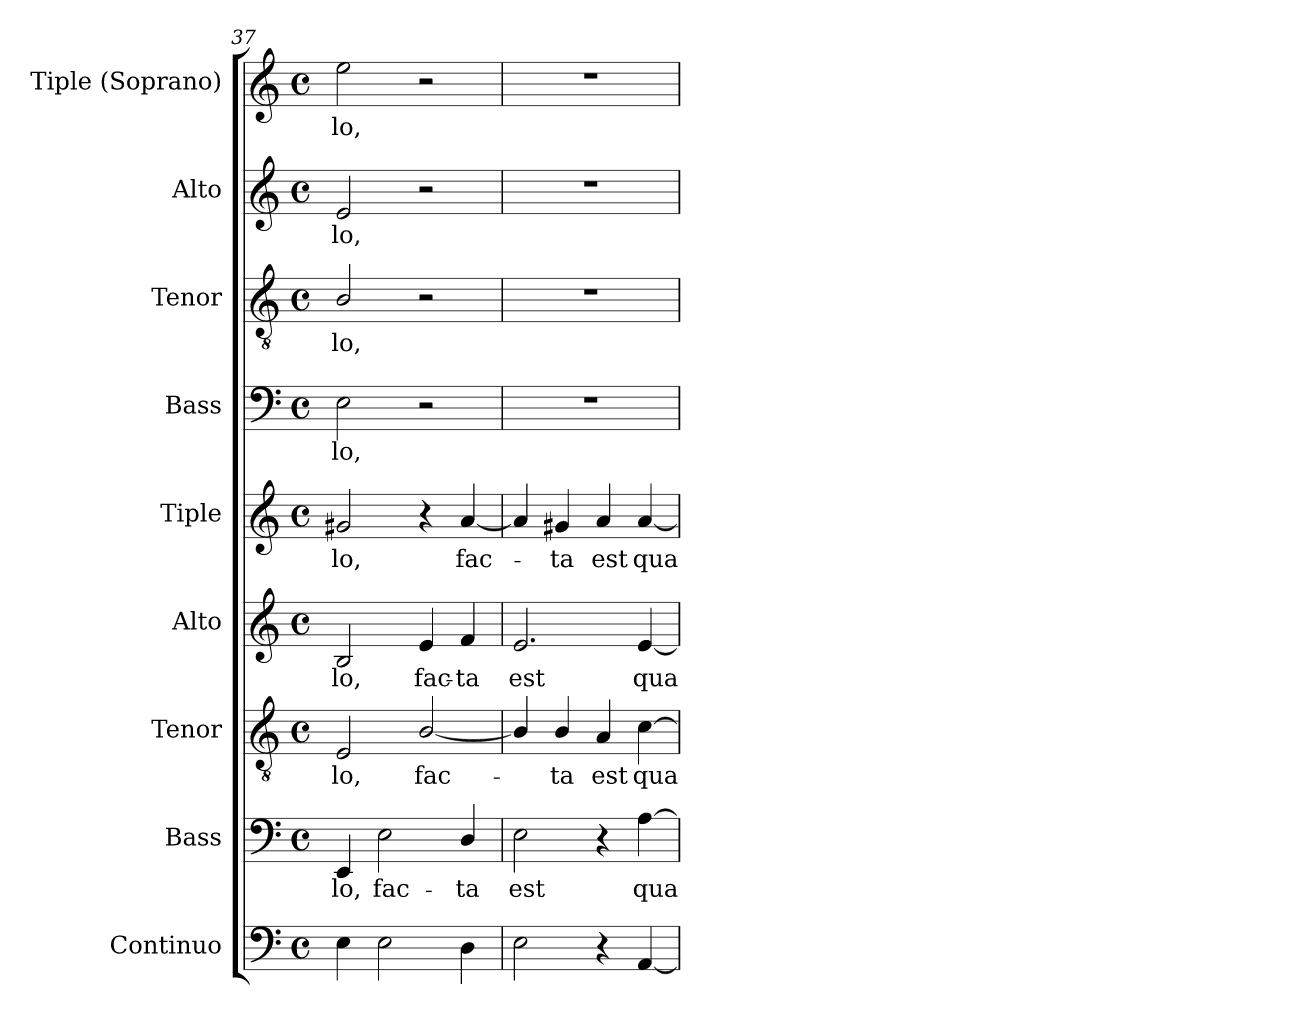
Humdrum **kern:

**kern	**kern	**text	**kern	**text	**kern	**text	**kern	**text	**kern	**text	**kern	**text	**kern	**text	**kern	**text
*part9	*part8	*part8	*part7	*part7	*part6	*part6	*part5	*part5	*part4	*part4	*part3	*part3	*part2	*part2	*part1	*part1
*staff9	*staff8	*staff8	*staff7	*staff7	*staff6	*staff6	*staff5	*staff5	*staff4	*staff4	*staff3	*staff3	*staff2	*staff2	*staff1	*staff1
*I"Continuo	*I"Bass	*	*I"Tenor	*	*I"Alto	*	*I"Tiple	*	*I"Bass	*	*I"Tenor	*	*I"Alto	*	*I"Tiple (Soprano)	*
*I'Cont.	*I'B.	*	*I'T.	*	*I'A.	*	*	*	*I'B.	*	*I'T.	*	*I'A.	*	*I'S.	*
*clefF4	*clefF4	*	*clefGv2	*	*clefG2	*	*clefG2	*	*clefF4	*	*clefGv2	*	*clefG2	*	*clefG2	*
*	*	*	*ITrd7c12	*	*	*	*	*	*	*	*ITrd7c12	*	*	*	*	*
*k[]	*k[]	*	*k[]	*	*k[]	*	*k[]	*	*k[]	*	*k[]	*	*k[]	*	*k[]	*
*C:	*C:	*	*C:	*	*C:	*	*C:	*	*C:	*	*C:	*	*C:	*	*C:	*
*M4/4	*M4/4	*	*M4/4	*	*M4/4	*	*M4/4	*	*M4/4	*	*M4/4	*	*M4/4	*	*M4/4	*
*met(c)	*met(c)	*	*met(c)	*	*met(c)	*	*met(c)	*	*met(c)	*	*met(c)	*	*met(c)	*	*met(c)	*
=37	=37	=37	=37	=37	=37	=37	=37	=37	=37	=37	=37	=37	=37	=37	=37	=37
!	!	!LO:LY:b:color=#000000	!	!	!	!	!	!	!	!	!	!	!	!	!	!
!	!	!	!	!LO:LY:b:color=#000000	!	!	!	!	!	!	!	!	!	!	!	!
!	!	!	!	!	!	!LO:LY:b:color=#000000	!	!	!	!	!	!	!	!	!	!
!	!	!	!	!	!	!	!	!LO:LY:b:color=#000000	!	!	!	!	!	!	!	!
!	!	!	!	!	!	!	!	!	!	!LO:LY:b:color=#000000	!	!	!	!	!	!
!	!	!	!	!	!	!	!	!	!	!	!	!LO:LY:b:color=#000000	!	!	!	!
!	!	!	!	!	!	!	!	!	!	!	!	!	!	!LO:LY:b:color=#000000	!	!
!	!	!	!	!	!	!	!	!	!	!	!	!	!	!	!	!LO:LY:b:color=#000000
4Ei\	4EEi/	-lo,	2EEi/	-lo,	2Bi/	-lo,	2g#Xi/	-lo,	2Ei\	-lo,	2BBi/	-lo,	2ei/	-lo,	2eei\	-lo,
!	!	!LO:LY:b:color=#000000	!	!	!	!	!	!	!	!	!	!	!	!	!	!
2Ei\	2Ei\	fac-	.	.	.	.	.	.	.	.	.	.	.	.	.	.
!	!	!	!	!LO:LY:b:color=#000000	!	!	!	!	!	!	!	!	!	!	!	!
!	!	!	!	!	!	!LO:LY:b:color=#000000	!	!	!	!	!	!	!	!	!	!
.	.	.	[2BBi/	fac-	4ei/	fac-	4r	.	2r	.	2r	.	2r	.	2r	.
!	!	!LO:LY:b:color=#000000	!	!	!	!	!	!	!	!	!	!	!	!	!	!
!	!	!	!	!	!	!LO:LY:b:color=#000000	!	!	!	!	!	!	!	!	!	!
!	!	!	!	!	!	!	!	!LO:LY:b:color=#000000	!	!	!	!	!	!	!	!
4Di\	4Di/	-ta	.	.	4fi/	-ta	[4ai/	fac-	.	.	.	.	.	.	.	.
=38	=38	=38	=38	=38	=38	=38	=38	=38	=38	=38	=38	=38	=38	=38	=38	=38
!	!	!LO:LY:b:color=#000000	!	!	!	!	!	!	!	!	!	!	!	!	!	!
!	!	!	!	!	!	!LO:LY:b:color=#000000	!	!	!	!	!	!	!	!	!	!
2Ei\	2Ei\	est	4BBi/]	.	2.ei/	est	4ai/]	.	1r	.	1r	.	1r	.	1r	.
!	!	!	!	!LO:LY:b:color=#000000	!	!	!	!	!	!	!	!	!	!	!	!
!	!	!	!	!	!	!	!	!LO:LY:b:color=#000000	!	!	!	!	!	!	!	!
.	.	.	4BBi/	-ta	.	.	4g#Xi/	-ta	.	.	.	.	.	.	.	.
!	!	!	!	!LO:LY:b:color=#000000	!	!	!	!	!	!	!	!	!	!	!	!
!	!	!	!	!	!	!	!	!LO:LY:b:color=#000000	!	!	!	!	!	!	!	!
4r	4r	.	4AAi/	est	.	.	4ai/	est	.	.	.	.	.	.	.	.
!	!	!LO:LY:b:color=#000000	!	!	!	!	!	!	!	!	!	!	!	!	!	!
!	!	!	!	!LO:LY:b:color=#000000	!	!	!	!	!	!	!	!	!	!	!	!
!	!	!	!	!	!	!LO:LY:b:color=#000000	!	!	!	!	!	!	!	!	!	!
!	!	!	!	!	!	!	!	!LO:LY:b:color=#000000	!	!	!	!	!	!	!	!
[4AAi/	[4Ai\	qua-	[4Ci\	qua-	[4ei/	qua-	[4ai/	qua-	.	.	.	.	.	.	.	.
=	=	=	=	=	=	=	=	=	=	=	=	=	=	=	=	=
*-	*-	*-	*-	*-	*-	*-	*-	*-	*-	*-	*-	*-	*-	*-	*-	*-
